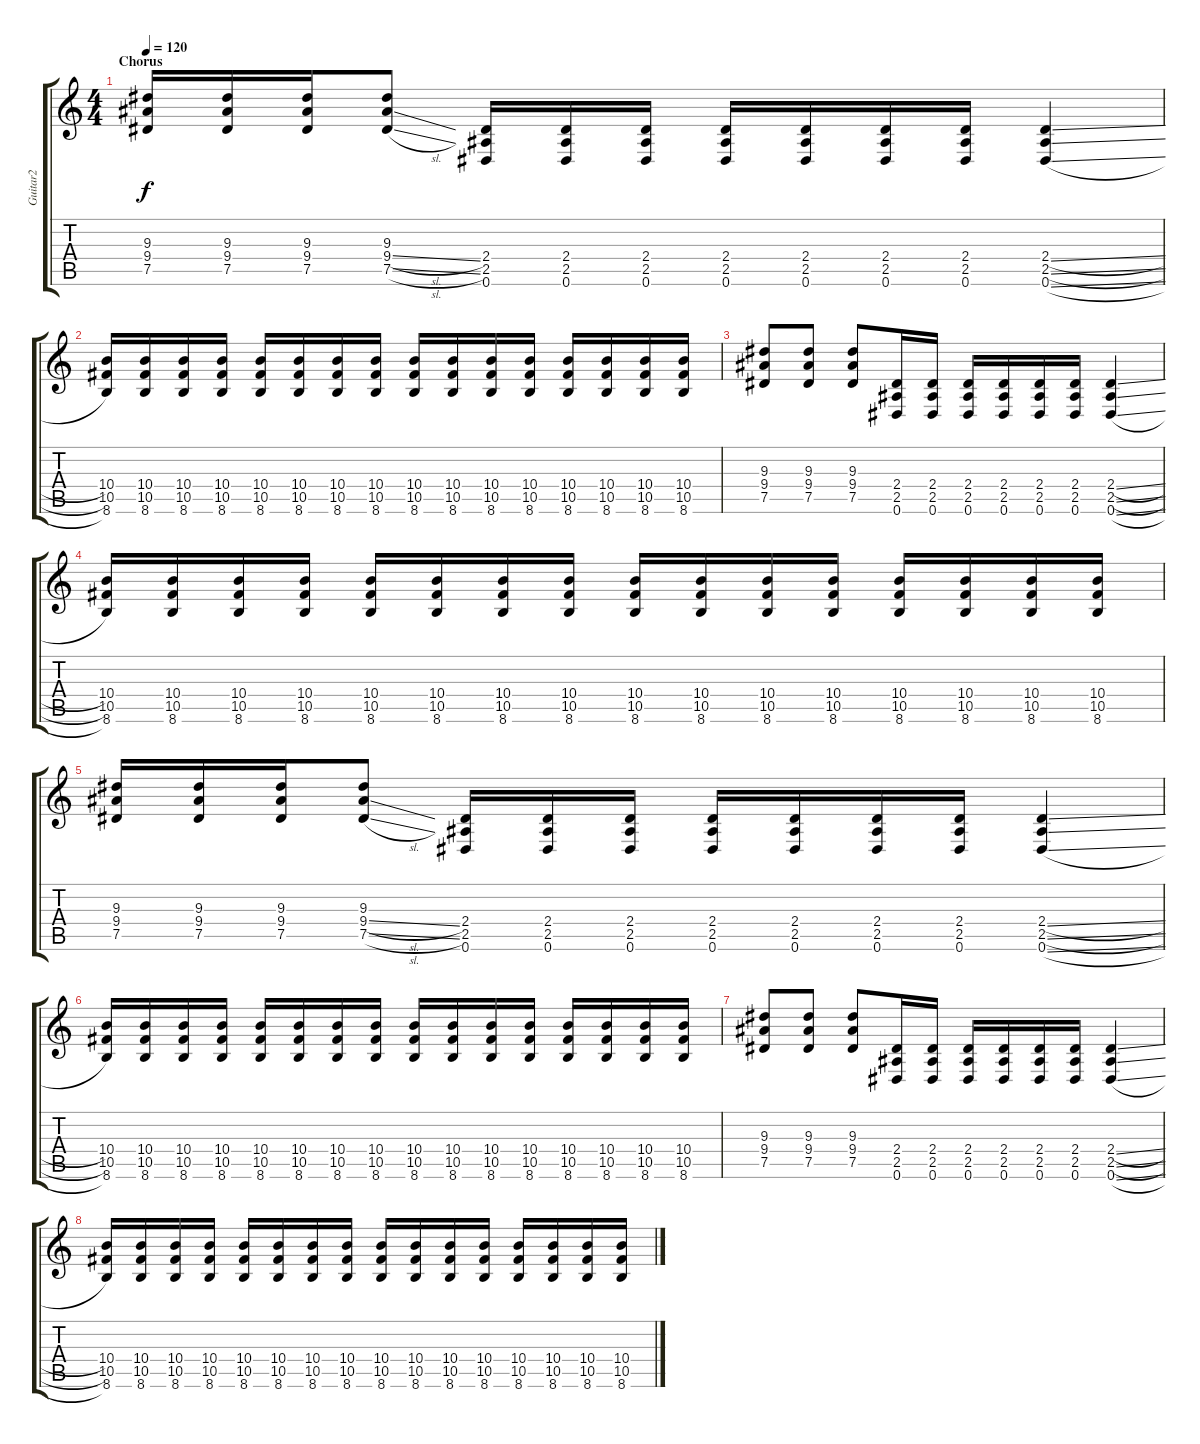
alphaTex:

\track ("Guitar2" "Guitar2") {instrument distortionguitar}
\staff {score tabs}
\tuning (Eb4 Bb3 Gb3 Db3 Ab2 Eb2) {hide}
\ts (4 4)
\section ("" "Chorus")
\tempo 120
\clef g2
\ks c
(9.3 9.4 7.5).16{dy f} (9.3 9.4 7.5).16 (9.3 9.4 7.5).16 (9.3 9.4{sl} 7.5{sl}).8 (2.4 2.5 0.6).16 (2.4 2.5 0.6).16 (2.4 2.5 0.6).16 (2.4 2.5 0.6).16 (2.4 2.5 0.6).16 (2.4 2.5 0.6).16 (2.4 2.5 0.6).16 (2.4{sl} 2.5{sl} 0.6{sl}).4 |
(10.4 10.5 8.6).16 (10.4 10.5 8.6).16 (10.4 10.5 8.6).16 (10.4 10.5 8.6).16 (10.4 10.5 8.6).16 (10.4 10.5 8.6).16 (10.4 10.5 8.6).16 (10.4 10.5 8.6).16 (10.4 10.5 8.6).16 (10.4 10.5 8.6).16 (10.4 10.5 8.6).16 (10.4 10.5 8.6).16 (10.4 10.5 8.6).16 (10.4 10.5 8.6).16 (10.4 10.5 8.6).16 (10.4 10.5 8.6).16 |
(9.3 9.4 7.5).8 (9.3 9.4 7.5).8 (9.3 9.4 7.5).8 (2.4 2.5 0.6).16 (2.4 2.5 0.6).16 (2.4 2.5 0.6).16 (2.4 2.5 0.6).16 (2.4 2.5 0.6).16 (2.4 2.5 0.6).16 (2.4{sl} 2.5{sl} 0.6{sl}).4 |
(10.4 10.5 8.6).16 (10.4 10.5 8.6).16 (10.4 10.5 8.6).16 (10.4 10.5 8.6).16 (10.4 10.5 8.6).16 (10.4 10.5 8.6).16 (10.4 10.5 8.6).16 (10.4 10.5 8.6).16 (10.4 10.5 8.6).16 (10.4 10.5 8.6).16 (10.4 10.5 8.6).16 (10.4 10.5 8.6).16 (10.4 10.5 8.6).16 (10.4 10.5 8.6).16 (10.4 10.5 8.6).16 (10.4 10.5 8.6).16 |
(9.3 9.4 7.5).16 (9.3 9.4 7.5).16 (9.3 9.4 7.5).16 (9.3 9.4{sl} 7.5{sl}).8 (2.4 2.5 0.6).16 (2.4 2.5 0.6).16 (2.4 2.5 0.6).16 (2.4 2.5 0.6).16 (2.4 2.5 0.6).16 (2.4 2.5 0.6).16 (2.4 2.5 0.6).16 (2.4{sl} 2.5{sl} 0.6{sl}).4 |
(10.4 10.5 8.6).16 (10.4 10.5 8.6).16 (10.4 10.5 8.6).16 (10.4 10.5 8.6).16 (10.4 10.5 8.6).16 (10.4 10.5 8.6).16 (10.4 10.5 8.6).16 (10.4 10.5 8.6).16 (10.4 10.5 8.6).16 (10.4 10.5 8.6).16 (10.4 10.5 8.6).16 (10.4 10.5 8.6).16 (10.4 10.5 8.6).16 (10.4 10.5 8.6).16 (10.4 10.5 8.6).16 (10.4 10.5 8.6).16 |
(9.3 9.4 7.5).8 (9.3 9.4 7.5).8 (9.3 9.4 7.5).8 (2.4 2.5 0.6).16 (2.4 2.5 0.6).16 (2.4 2.5 0.6).16 (2.4 2.5 0.6).16 (2.4 2.5 0.6).16 (2.4 2.5 0.6).16 (2.4{sl} 2.5{sl} 0.6{sl}).4 |
(10.4 10.5 8.6).16 (10.4 10.5 8.6).16 (10.4 10.5 8.6).16 (10.4 10.5 8.6).16 (10.4 10.5 8.6).16 (10.4 10.5 8.6).16 (10.4 10.5 8.6).16 (10.4 10.5 8.6).16 (10.4 10.5 8.6).16 (10.4 10.5 8.6).16 (10.4 10.5 8.6).16 (10.4 10.5 8.6).16 (10.4 10.5 8.6).16 (10.4 10.5 8.6).16 (10.4 10.5 8.6).16 (10.4 10.5 8.6).16
